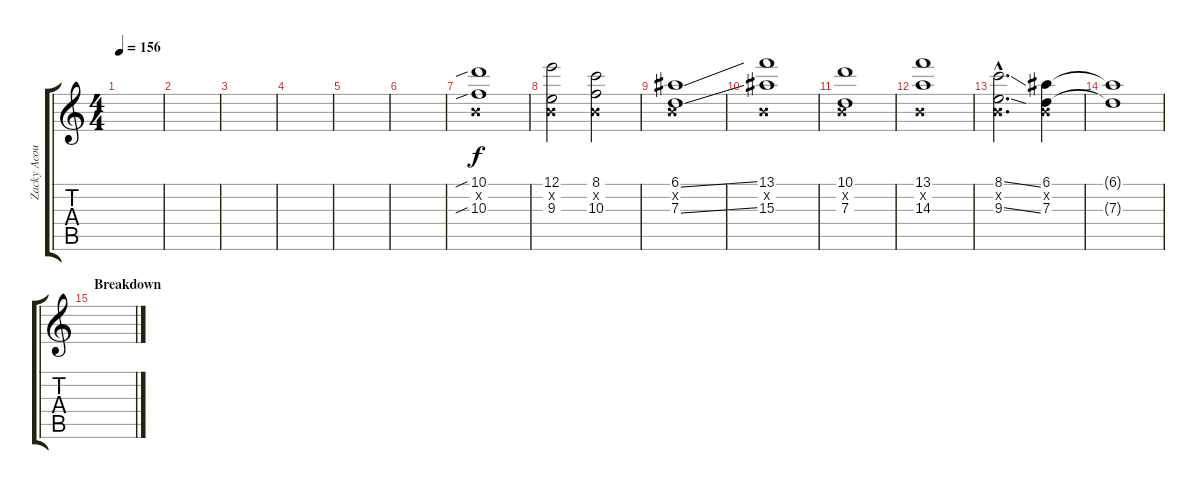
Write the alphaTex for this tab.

\track ("Zacky Acoustic" "Zacky Acou") {instrument acousticguitarsteel}
\staff {score tabs}
\tuning (E4 B3 G3 D3 A2 D2) {hide}
\ts (4 4)
\tempo 156
\clef g2
\ks c
|
|
|
|
|
|
(10.1{sib} 0.2{x} 10.3{sib}).1 |
(12.1 0.2{x} 9.3).2 (8.1 0.2{x} 10.3).2 |
(6.1{ss} 0.2{x} 7.3{ss}).1 |
(13.1 0.2{x} 15.3).1 |
(10.1 0.2{x} 7.3).1 |
(13.1 0.2{x} 14.3).1 |
(8.1{ss hac} 0.2{hac x} 9.3{ss hac}).2{d} (6.1 0.2{x} 7.3).4 |
(6.1{t} 7.3{t}).1 |
\section ("" "Breakdown")
